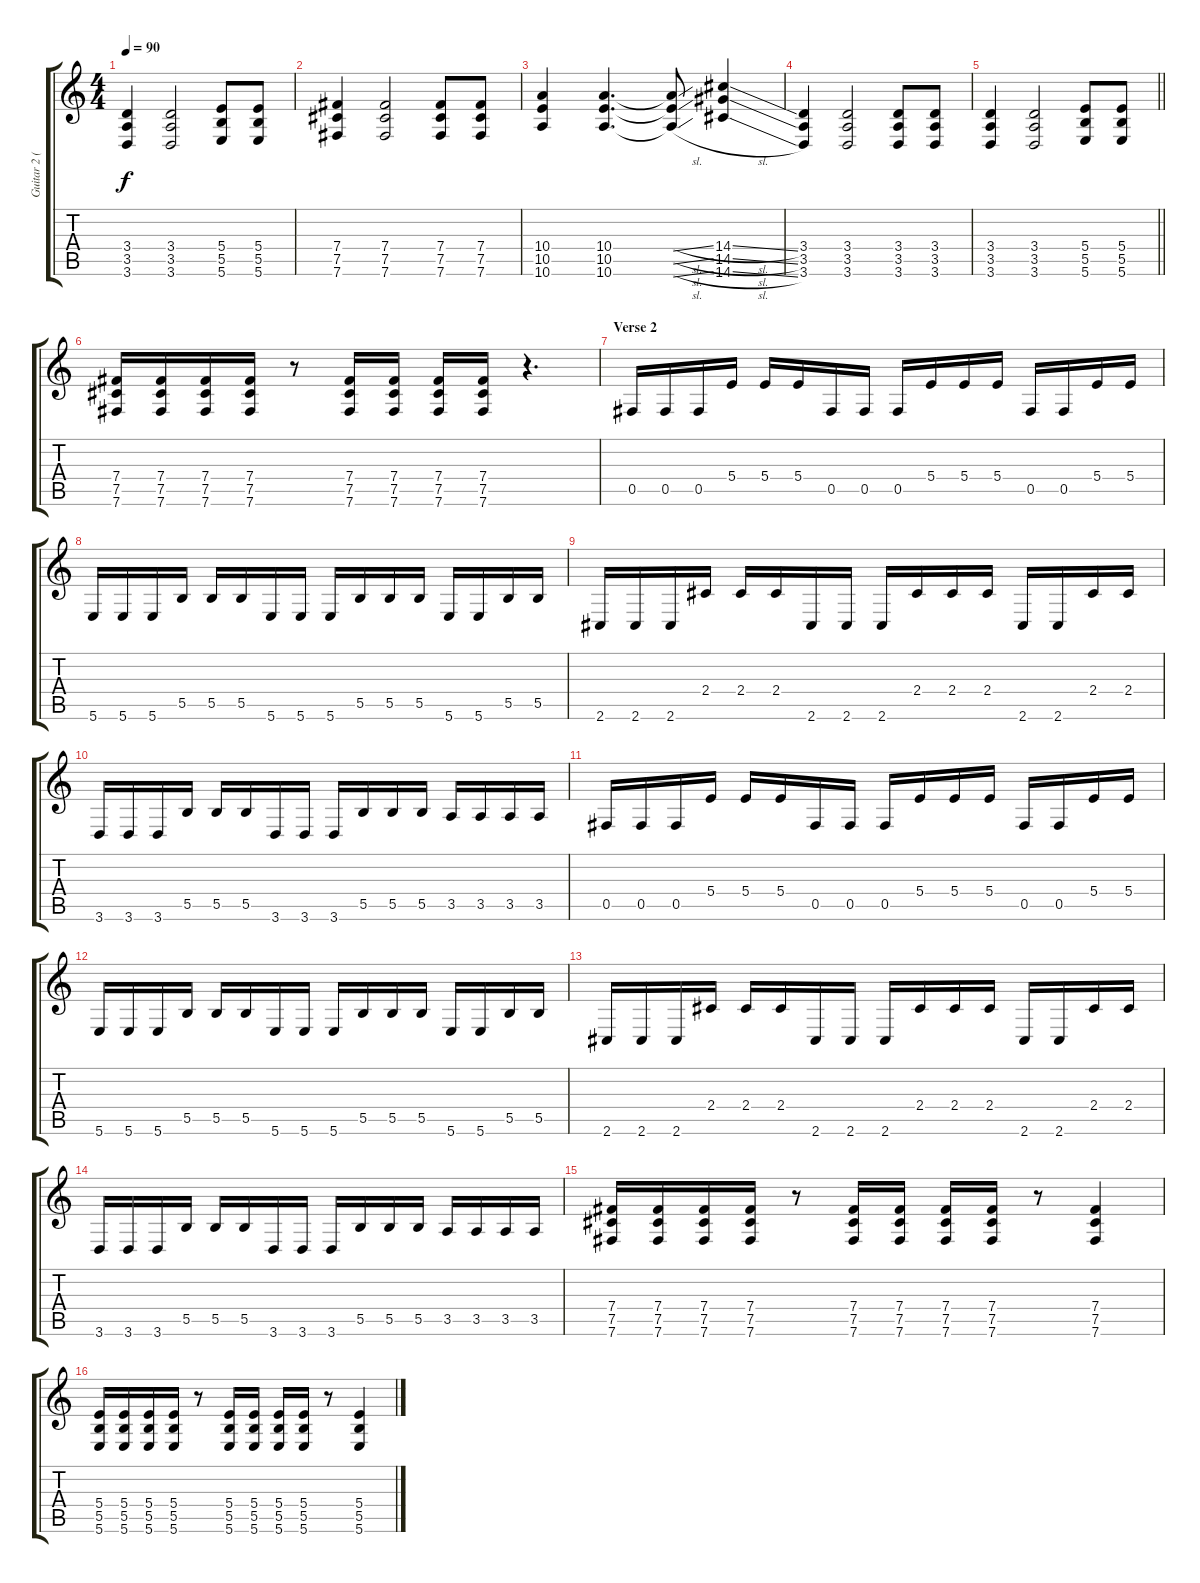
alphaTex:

\track ("Guitar 2 (Don Clark) Rythem" "Guitar 2 (") {instrument distortionguitar}
\staff {score tabs}
\tuning (Db4 Ab3 E3 B2 Gb2 B1) {hide}
\ts (4 4)
\tempo 90
\clef g2
\ks c
(3.4 3.5 3.6).4{dy f} (3.4 3.5 3.6).2 (5.4 5.5 5.6).8 (5.4 5.5 5.6).8 |
(7.4 7.5 7.6).4 (7.4 7.5 7.6).2 (7.4 7.5 7.6).8 (7.4 7.5 7.6).8 |
(10.4 10.5 10.6).4 (10.4 10.5 10.6).4{d} (10.4{sl t} 10.5{sl t} 10.6{sl t}).8 (14.4{sl} 14.5{sl} 14.6{sl}).4 |
(3.4 3.5 3.6).4 (3.4 3.5 3.6).2 (3.4 3.5 3.6).8 (3.4 3.5 3.6).8 |
\barLineRight lightlight
(3.4 3.5 3.6).4 (3.4 3.5 3.6).2 (5.4 5.5 5.6).8 (5.4 5.5 5.6).8 |
(7.4 7.5 7.6).16 (7.4 7.5 7.6).16 (7.4 7.5 7.6).16 (7.4 7.5 7.6).16 r.8 (7.4 7.5 7.6).16 (7.4 7.5 7.6).16 (7.4 7.5 7.6).16 (7.4 7.5 7.6).16 r.4{d} |
\section ("" "Verse 2")
0.5.16 0.5.16 0.5.16 5.4.16 5.4.16 5.4.16 0.5.16 0.5.16 0.5.16 5.4.16 5.4.16 5.4.16 0.5.16 0.5.16 5.4.16 5.4.16 |
5.6.16 5.6.16 5.6.16 5.5.16 5.5.16 5.5.16 5.6.16 5.6.16 5.6.16 5.5.16 5.5.16 5.5.16 5.6.16 5.6.16 5.5.16 5.5.16 |
2.6.16 2.6.16 2.6.16 2.4.16 2.4.16 2.4.16 2.6.16 2.6.16 2.6.16 2.4.16 2.4.16 2.4.16 2.6.16 2.6.16 2.4.16 2.4.16 |
3.6.16 3.6.16 3.6.16 5.5.16 5.5.16 5.5.16 3.6.16 3.6.16 3.6.16 5.5.16 5.5.16 5.5.16 3.5.16 3.5.16 3.5.16 3.5.16 |
0.5.16 0.5.16 0.5.16 5.4.16 5.4.16 5.4.16 0.5.16 0.5.16 0.5.16 5.4.16 5.4.16 5.4.16 0.5.16 0.5.16 5.4.16 5.4.16 |
5.6.16 5.6.16 5.6.16 5.5.16 5.5.16 5.5.16 5.6.16 5.6.16 5.6.16 5.5.16 5.5.16 5.5.16 5.6.16 5.6.16 5.5.16 5.5.16 |
2.6.16 2.6.16 2.6.16 2.4.16 2.4.16 2.4.16 2.6.16 2.6.16 2.6.16 2.4.16 2.4.16 2.4.16 2.6.16 2.6.16 2.4.16 2.4.16 |
3.6.16 3.6.16 3.6.16 5.5.16 5.5.16 5.5.16 3.6.16 3.6.16 3.6.16 5.5.16 5.5.16 5.5.16 3.5.16 3.5.16 3.5.16 3.5.16 |
(7.4 7.5 7.6).16 (7.4 7.5 7.6).16 (7.4 7.5 7.6).16 (7.4 7.5 7.6).16 r.8 (7.4 7.5 7.6).16 (7.4 7.5 7.6).16 (7.4 7.5 7.6).16 (7.4 7.5 7.6).16 r.8 (7.4 7.5 7.6).4 |
(5.4 5.5 5.6).16 (5.4 5.5 5.6).16 (5.4 5.5 5.6).16 (5.4 5.5 5.6).16 r.8 (5.4 5.5 5.6).16 (5.4 5.5 5.6).16 (5.4 5.5 5.6).16 (5.4 5.5 5.6).16 r.8 (5.4 5.5 5.6).4
